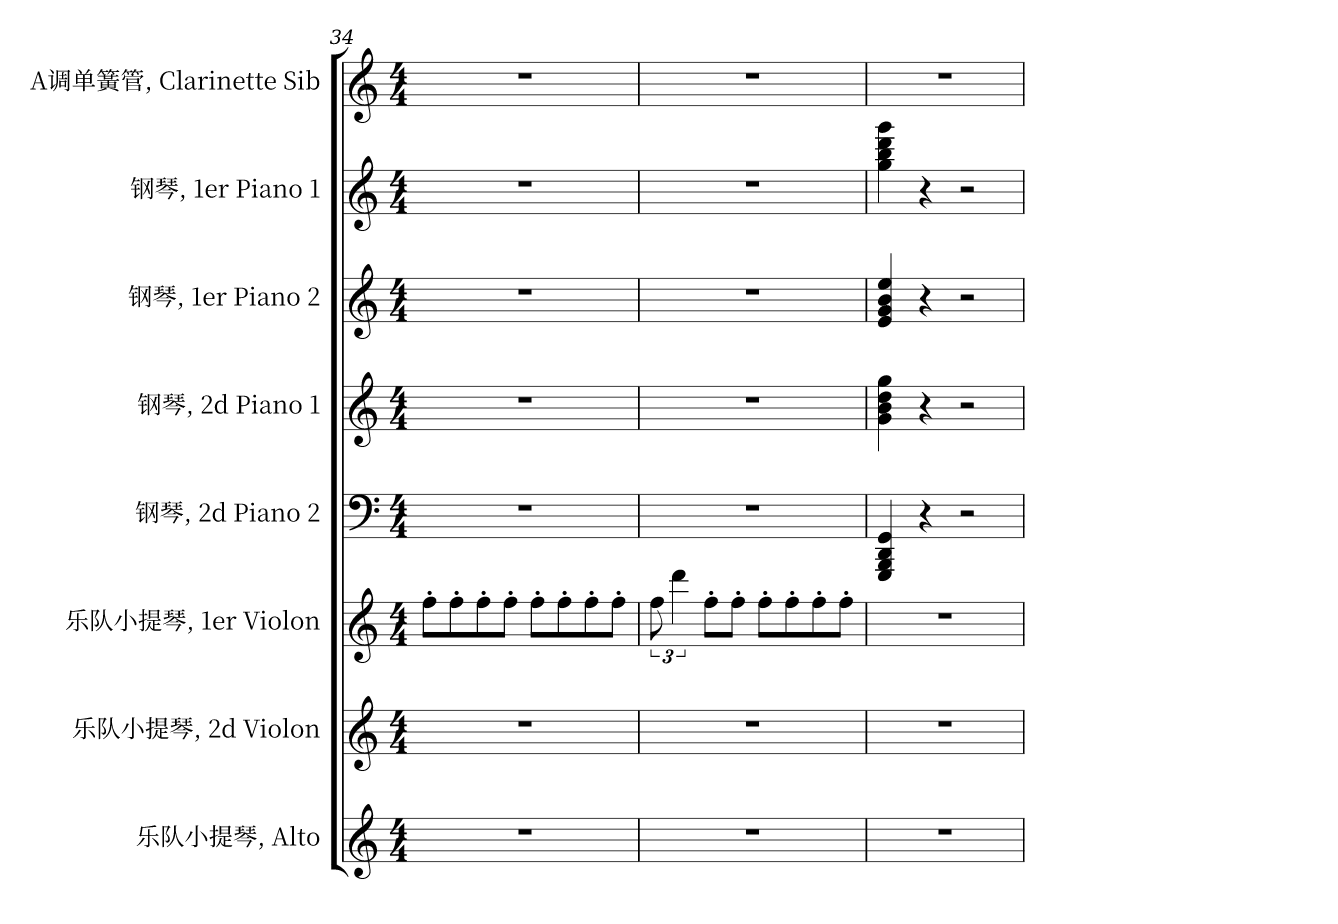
**kern	**kern	**kern	**kern	**kern	**kern	**kern	**kern
*part8	*part7	*part6	*part5	*part4	*part3	*part2	*part1
*staff8	*staff7	*staff6	*staff5	*staff4	*staff3	*staff2	*staff1
*I"乐队小提琴, Alto	*I"乐队小提琴, 2d Violon	*I"乐队小提琴, 1er Violon	*I"钢琴, 2d Piano 2	*I"钢琴, 2d Piano 1	*I"钢琴, 1er Piano 2	*I"钢琴, 1er Piano 1	*I"A调单簧管, Clarinette Sib
*	*	*	*I'Pno.	*I'Pno.	*I'Pno.	*I'Pno.	*I'A Cl.
!!LO:PB:g=z
*clefG2	*clefG2	*clefG2	*clefF4	*clefG2	*clefG2	*clefG2	*clefG2
*	*	*	*	*	*	*	*ITrd2c3
*k[]	*k[]	*k[]	*k[]	*k[]	*k[]	*k[]	*k[f#c#g#]
*M4/4	*M4/4	*M4/4	*M4/4	*M4/4	*M4/4	*M4/4	*M4/4
*MM184	*MM184	*MM184	*MM184	*MM184	*MM184	*MM184	*MM184
=34	=34	=34	=34	=34	=34	=34	=34
1r	1r	8ff'\L	1r	1r	1r	1r	1r
.	.	8ff'\	.	.	.	.	.
.	.	8ff'\	.	.	.	.	.
.	.	8ff'\J	.	.	.	.	.
.	.	8ff'\L	.	.	.	.	.
.	.	8ff'\	.	.	.	.	.
.	.	8ff'\	.	.	.	.	.
.	.	8ff'\J	.	.	.	.	.
=35	=35	=35	=35	=35	=35	=35	=35
*	*	*	*	*	*	*	*MM150
1r	1r	12ff\	1r	1r	1r	1r	1r
.	.	6ddd\	.	.	.	.	.
.	.	8ff'\L	.	.	.	.	.
.	.	8ff'\J	.	.	.	.	.
.	.	8ff'\L	.	.	.	.	.
.	.	8ff'\	.	.	.	.	.
.	.	8ff'\	.	.	.	.	.
.	.	8ff'\J	.	.	.	.	.
=36	=36	=36	=36	=36	=36	=36	=36
*	*	*	*	*	*	*	*MM80
1r	1r	1r	4GGG/ 4BBB/ 4DD/ 4GG/	4g\ 4b\ 4dd\ 4gg\	4e/ 4g/ 4b/ 4ee/	4gg\ 4bb\ 4ddd\ 4ggg\	1r
.	.	.	4r	4r	4r	4r	.
.	.	.	2r	2r	2r	2r	.
=	=	=	=	=	=	=	=
*-	*-	*-	*-	*-	*-	*-	*-
